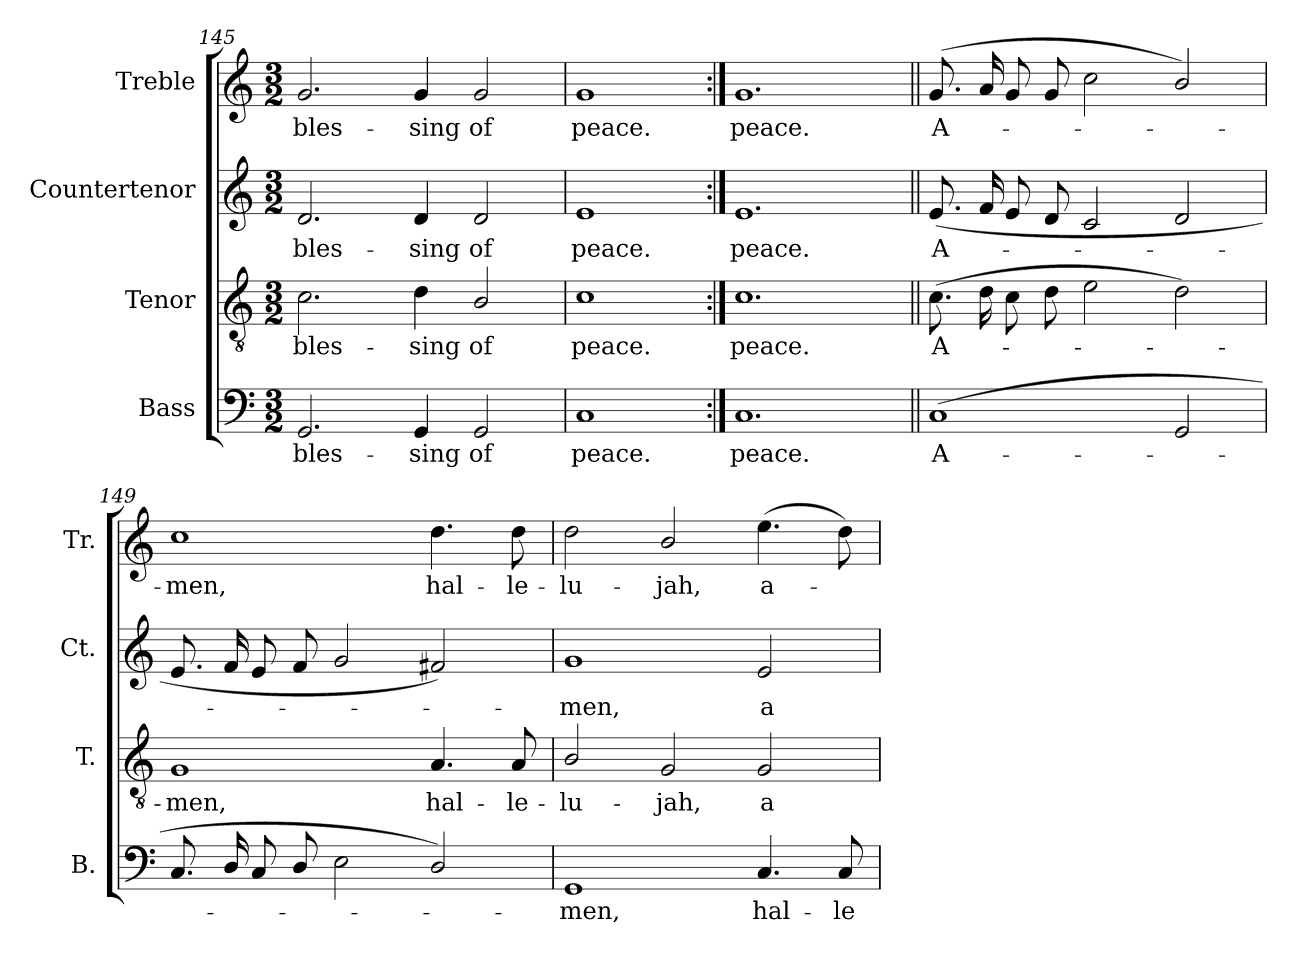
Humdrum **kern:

**kern	**text	**kern	**text	**kern	**text	**kern	**text
*part4	*part4	*part3	*part3	*part2	*part2	*part1	*part1
*staff4	*staff4	*staff3	*staff3	*staff2	*staff2	*staff1	*staff1
*I"Bass	*	*I"Tenor	*	*I"Countertenor	*	*I"Treble	*
*I'B.	*	*I'T.	*	*I'Ct.	*	*I'Tr.	*
*clefF4	*	*clefGv2	*	*clefG2	*	*clefG2	*
*	*	*ITrd7c12	*	*	*	*	*
*k[]	*	*k[]	*	*k[]	*	*k[]	*
*C:	*	*C:	*	*C:	*	*C:	*
*M3/2	*	*M3/2	*	*M3/2	*	*M3/2	*
=145	=145	=145	=145	=145	=145	=145	=145
!	!LO:LY:b:color=#000000	!	!	!	!	!	!
!	!	!	!LO:LY:b:color=#000000	!	!	!	!
!	!	!	!	!	!LO:LY:b:color=#000000	!	!
!	!	!	!	!	!	!	!LO:LY:b:color=#000000
2.GGi/	bles-	2.Ci\	bles-	2.di/	bles-	2.gi/	bles-
!	!LO:LY:b:color=#000000	!	!	!	!	!	!
!	!	!	!LO:LY:b:color=#000000	!	!	!	!
!	!	!	!	!	!LO:LY:b:color=#000000	!	!
!	!	!	!	!	!	!	!LO:LY:b:color=#000000
4GGi/	-sing	4Di\	-sing	4di/	-sing	4gi/	-sing
!	!LO:LY:b:color=#000000	!	!	!	!	!	!
!	!	!	!LO:LY:b:color=#000000	!	!	!	!
!	!	!	!	!	!LO:LY:b:color=#000000	!	!
!	!	!	!	!	!	!	!LO:LY:b:color=#000000
2GGi/	of	2BBi/	of	2di/	of	2gi/	of
=146	=146	=146	=146	=146	=146	=146	=146
!	!LO:LY:b:color=#000000	!	!	!	!	!	!
!	!	!	!LO:LY:b:color=#000000	!	!	!	!
!	!	!	!	!	!LO:LY:b:color=#000000	!	!
!	!	!	!	!	!	!	!LO:LY:b:color=#000000
1Ci	peace.	1Ci	peace.	1ei	peace.	1gi	peace.
=147:|!	=147:|!	=147:|!	=147:|!	=147:|!	=147:|!	=147:|!	=147:|!
!	!LO:LY:b:color=#000000	!	!	!	!	!	!
!	!	!	!LO:LY:b:color=#000000	!	!	!	!
!	!	!	!	!	!LO:LY:b:color=#000000	!	!
!	!	!	!	!	!	!	!LO:LY:b:color=#000000
1.Ci	peace.	1.Ci	peace.	1.ei	peace.	1.gi	peace.
!!LO:PB:g=z
=148||	=148||	=148||	=148||	=148||	=148||	=148||	=148||
!	!LO:LY:b:color=#000000	!	!	!	!	!	!
!	!	!	!LO:LY:b:color=#000000	!	!	!	!
!	!	!	!	!	!LO:LY:b:color=#000000	!	!
!	!	!	!	!	!	!	!LO:LY:b:color=#000000
(1Ci	A-	(8.Ci\	A-	(8.ei/	A-	(8.gi/	A-
.	.	16Di\	.	16fi/	.	16ai/	.
.	.	8Ci\	.	8ei/	.	8gi/	.
.	.	8Di\	.	8di/	.	8gi/	.
.	.	2Ei\	.	2ci/	.	2cci\	.
2GGi/	.	2Di\)	.	2di/	.	2bi/)	.
=149	=149	=149	=149	=149	=149	=149	=149
!	!	!	!LO:LY:b:color=#000000	!	!	!	!
!	!	!	!	!	!	!	!LO:LY:b:color=#000000
8.Ci/	.	1GGi	-men,	8.ei/	.	1cci	-men,
16Di/	.	.	.	16fi/	.	.	.
8Ci/	.	.	.	8ei/	.	.	.
8Di/	.	.	.	8fi/	.	.	.
2Ei\	.	.	.	2gi/	.	.	.
!	!	!	!LO:LY:b:color=#000000	!	!	!	!
!	!	!	!	!	!	!	!LO:LY:b:color=#000000
2Di/)	.	4.AAi/	hal-	2f#Xi/)	.	4.ddi\	hal-
!	!	!	!LO:LY:b:color=#000000	!	!	!	!
!	!	!	!	!	!	!	!LO:LY:b:color=#000000
.	.	8AAi/	-le-	.	.	8ddi\	-le-
=150	=150	=150	=150	=150	=150	=150	=150
!	!LO:LY:b:color=#000000	!	!	!	!	!	!
!	!	!	!LO:LY:b:color=#000000	!	!	!	!
!	!	!	!	!	!LO:LY:b:color=#000000	!	!
!	!	!	!	!	!	!	!LO:LY:b:color=#000000
1GGi	-men,	2BBi/	-lu-	1gi	-men,	2ddi\	-lu-
!	!	!	!LO:LY:b:color=#000000	!	!	!	!
!	!	!	!	!	!	!	!LO:LY:b:color=#000000
.	.	2GGi/	-jah,	.	.	2bi/	-jah,
!	!LO:LY:b:color=#000000	!	!	!	!	!	!
!	!	!	!LO:LY:b:color=#000000	!	!	!	!
!	!	!	!	!	!LO:LY:b:color=#000000	!	!
!	!	!	!	!	!	!	!LO:LY:b:color=#000000
4.Ci/	hal-	2GGi/	a-	2ei/	a-	(4.eei\	a-
!	!LO:LY:b:color=#000000	!	!	!	!	!	!
8Ci/	-le-	.	.	.	.	8ddi\)	.
=	=	=	=	=	=	=	=
*-	*-	*-	*-	*-	*-	*-	*-
